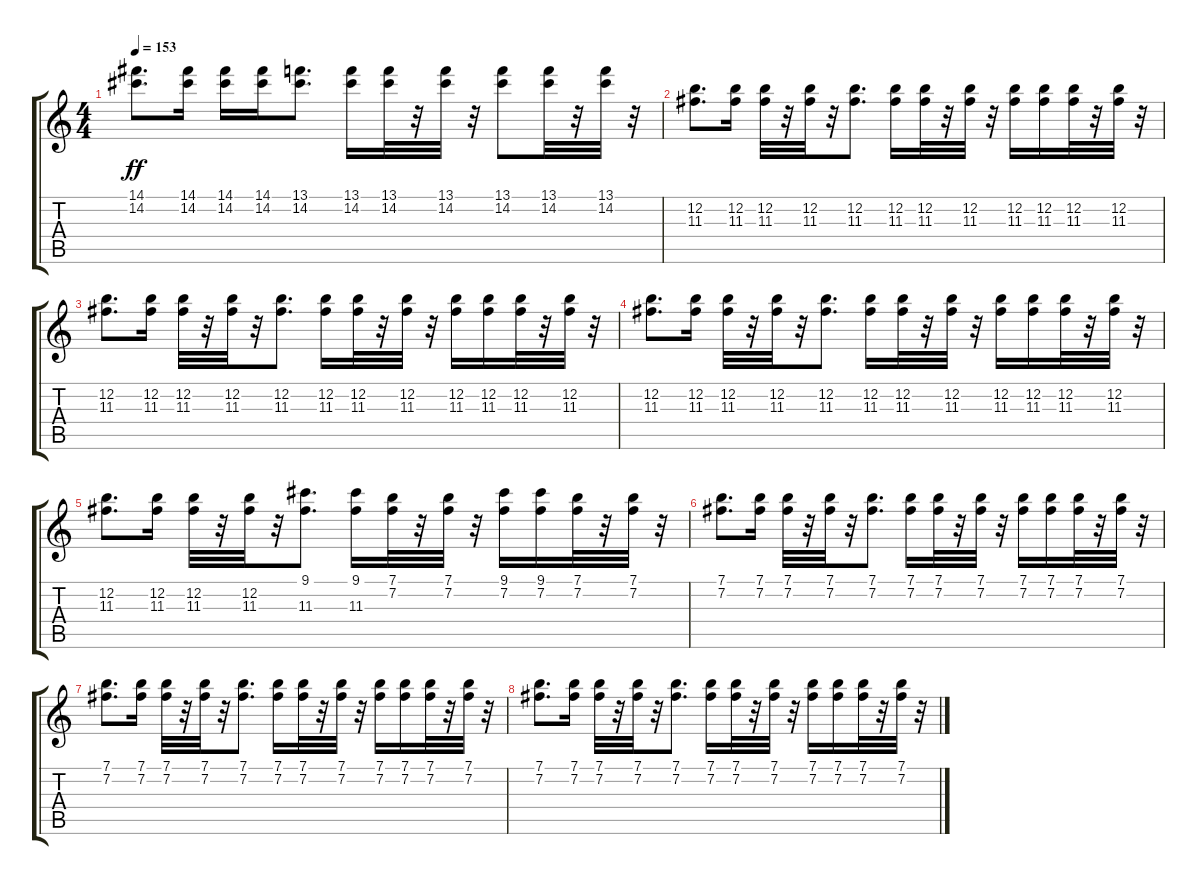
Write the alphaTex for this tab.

\track "" {instrument acousticguitarsteel}
\staff {score tabs}
\tuning (E4 B3 G3 D3 A2 E2) {hide}
\ts (4 4)
\tempo 153
\clef g2
\ks c
(14.1 14.2).8{d dy ff} (14.1 14.2).16 (14.1 14.2).16 (14.1 14.2).16 (13.1 14.2).8{d} (13.1 14.2).16 (13.1 14.2).32 r.32 (13.1 14.2).32 r.32 (13.1 14.2).8 (13.1 14.2).32 r.32 (13.1 14.2).32 r.32 |
(12.2 11.3).8{d} (12.2 11.3).16 (12.2 11.3).32 r.32 (12.2 11.3).32 r.32 (12.2 11.3).8{d} (12.2 11.3).16 (12.2 11.3).32 r.32 (12.2 11.3).32 r.32 (12.2 11.3).16 (12.2 11.3).16 (12.2 11.3).32 r.32 (12.2 11.3).32 r.32 |
(12.2 11.3).8{d} (12.2 11.3).16 (12.2 11.3).32 r.32 (12.2 11.3).32 r.32 (12.2 11.3).8{d} (12.2 11.3).16 (12.2 11.3).32 r.32 (12.2 11.3).32 r.32 (12.2 11.3).16 (12.2 11.3).16 (12.2 11.3).32 r.32 (12.2 11.3).32 r.32 |
(12.2 11.3).8{d} (12.2 11.3).16 (12.2 11.3).32 r.32 (12.2 11.3).32 r.32 (12.2 11.3).8{d} (12.2 11.3).16 (12.2 11.3).32 r.32 (12.2 11.3).32 r.32 (12.2 11.3).16 (12.2 11.3).16 (12.2 11.3).32 r.32 (12.2 11.3).32 r.32 |
(12.2 11.3).8{d} (12.2 11.3).16 (12.2 11.3).32 r.32 (12.2 11.3).32 r.32 (9.1 11.3).8{d} (9.1 11.3).16 (7.1 7.2).32 r.32 (7.1 7.2).32 r.32 (9.1 7.2).16 (9.1 7.2).16 (7.1 7.2).32 r.32 (7.1 7.2).32 r.32 |
(7.1 7.2).8{d} (7.1 7.2).16 (7.1 7.2).32 r.32 (7.1 7.2).32 r.32 (7.1 7.2).8{d} (7.1 7.2).16 (7.1 7.2).32 r.32 (7.1 7.2).32 r.32 (7.1 7.2).16 (7.1 7.2).16 (7.1 7.2).32 r.32 (7.1 7.2).32 r.32 |
(7.1 7.2).8{d} (7.1 7.2).16 (7.1 7.2).32 r.32 (7.1 7.2).32 r.32 (7.1 7.2).8{d} (7.1 7.2).16 (7.1 7.2).32 r.32 (7.1 7.2).32 r.32 (7.1 7.2).16 (7.1 7.2).16 (7.1 7.2).32 r.32 (7.1 7.2).32 r.32 |
(7.1 7.2).8{d} (7.1 7.2).16 (7.1 7.2).32 r.32 (7.1 7.2).32 r.32 (7.1 7.2).8{d} (7.1 7.2).16 (7.1 7.2).32 r.32 (7.1 7.2).32 r.32 (7.1 7.2).16 (7.1 7.2).16 (7.1 7.2).32 r.32 (7.1 7.2).32 r.32
